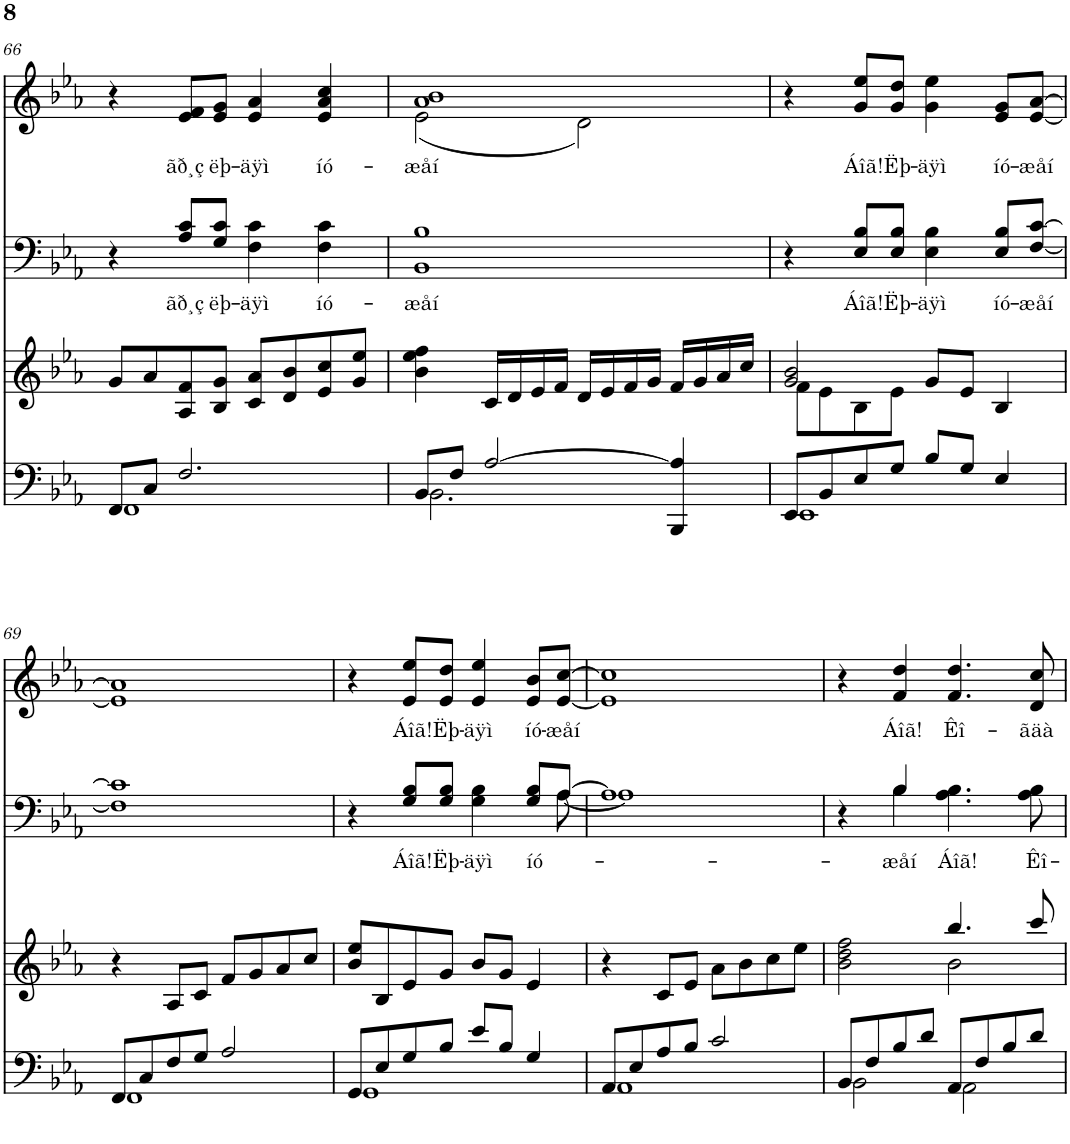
**kern	**kern	**kern	**text	**kern	**text
*part4	*part3	*part2	*part2	*part1	*part1
*staff4	*staff3	*staff2	*staff2	*staff1	*staff1
*I"Piano Left	*I"Piano Right	*I"Voice-TB	*	*I"Voice-SA	*
*I'Pno	*I'Pno	*	*	*	*
!!LO:PB:g=z
*clefF4	*clefG2	*clefF4	*	*clefG2	*
*k[b-e-a-]	*k[b-e-a-]	*k[b-e-a-]	*	*k[b-e-a-]	*
*E-:	*E-:	*E-:	*	*E-:	*
*M4/4	*M4/4	*M4/4	*	*M4/4	*
=66	=66	=66	=66	=66	=66
*^	*	*	*	*	*
8FF/L	1FF	8g/L	4r	.	4r	.
8C/J	.	8a-/	.	.	.	.
!	!	!	!	!LO:LY:b	!	!LO:LY:b
2.F/	.	8A-/ 8f/	8A-/ 8c/L	ãð¸ç	8e-/ 8f/L	ãð¸ç
!	!	!	!	!LO:LY:b	!	!LO:LY:b
.	.	8B-/ 8g/J	8G/ 8c/J	ëþ-	8e-/ 8g/J	ëþ-
!	!	!	!	!LO:LY:b	!	!LO:LY:b
.	.	8c/ 8a-/L	4F\ 4c\	-äÿì	4e-/ 4a-/	-äÿì
.	.	8d/ 8b-/	.	.	.	.
!	!	!	!	!LO:LY:b	!	!LO:LY:b
.	.	8e-/ 8cc/	4F\ 4c\	íó-	4e-/ 4a-/ 4cc/	íó-
.	.	8g/ 8ee-/J	.	.	.	.
=67	=67	=67	=67	=67	=67	=67
!	!	!	!	!LO:LY:b	!	!LO:LY:b
*	*	*	*	*	*^	*
8BB-/L	2.BB-\	4b-\ 4ee-\ 4ff\	1BB- 1B-	-æåí	1a- 1b-	(2e-\	-æåí
8F/J	.	.	.	.	.	.	.
[2A-/	.	16c/LL	.	.	.	.	.
.	.	16d/	.	.	.	.	.
.	.	16e-/	.	.	.	.	.
.	.	16f/JJ	.	.	.	.	.
.	.	16d/LL	.	.	.	2d\)	.
.	.	16e-/	.	.	.	.	.
.	.	16f/	.	.	.	.	.
.	.	16g/JJ	.	.	.	.	.
4BBB-/ 4A-/]	4ryy	16f/LL	.	.	.	.	.
.	.	16g/	.	.	.	.	.
.	.	16a-/	.	.	.	.	.
.	.	16cc/JJ	.	.	.	.	.
*	*	*	*	*	*v	*v	*
=68	=68	=68	=68	=68	=68	=68
*	*	*^	*	*	*	*
8EE-/L	1EE-	2g/ 2b-/	8f\L	4r	.	4r	.
8BB-/	.	.	8e-\	.	.	.	.
!	!	!	!	!	!LO:LY:b	!	!LO:LY:b
8E-/	.	.	8B-\	8E-/ 8B-/L	Áîã!	8g/ 8ee-/L	Áîã!
!	!	!	!	!	!LO:LY:b	!	!LO:LY:b
8G/J	.	.	8e-\J	8E-/ 8B-/J	Ëþ-	8g/ 8dd/J	Ëþ-
!	!	!	!	!	!LO:LY:b	!	!LO:LY:b
8B-/L	.	8g/L	2ryy	4E-\ 4B-\	-äÿì	4g\ 4ee-\	-äÿì
8G/J	.	8e-/J	.	.	.	.	.
!	!	!	!	!	!LO:LY:b	!	!LO:LY:b
4E-/	.	4B-/	.	8E-/ 8B-/L	íó-	8e-/ 8g/L	íó-
!	!	!	!	!	!LO:LY:b	!	!LO:LY:b
.	.	.	.	[8F/ [8c/J	-æåí	[8e-/ [8a-/J	-æåí
*	*	*v	*v	*	*	*	*
!!LO:LB:g=z
=69	=69	=69	=69	=69	=69	=69
8FF/L	1FF	4r	1F] 1c]	.	1e-] 1a-]	.
8C/	.	.	.	.	.	.
8F/	.	8A-/L	.	.	.	.
8G/J	.	8c/J	.	.	.	.
2A-/	.	8f/L	.	.	.	.
.	.	8g/	.	.	.	.
.	.	8a-/	.	.	.	.
.	.	8cc/J	.	.	.	.
=70	=70	=70	=70	=70	=70	=70
*	*	*	*^	*	*	*
8GG/L	1GG	8b-/ 8ee-/L	4r	2..ryy	.	4r	.
8E-/	.	8B-/	.	.	.	.	.
!	!	!	!	!	!LO:LY:b	!	!LO:LY:b
8G/	.	8e-/	8G/ 8B-/L	.	Áîã!	8e-/ 8ee-/L	Áîã!
!	!	!	!	!	!LO:LY:b	!	!LO:LY:b
8B-/J	.	8g/J	8G/ 8B-/J	.	Ëþ-	8e-/ 8dd/J	Ëþ-
!	!	!	!	!	!LO:LY:b	!	!LO:LY:b
8e-/L	.	8b-/L	4G\ 4B-\	.	-äÿì	4e-/ 4ee-/	-äÿì
8B-/J	.	8g/J	.	.	.	.	.
!	!	!	!	!	!LO:LY:b	!	!LO:LY:b
4G/	.	4e-/	8G/ 8B-/L	.	íó-	8e-/ 8b-/L	íó-
!	!	!	!	!	!	!	!LO:LY:b
.	.	.	[8A-/J	[8A-\	.	[8e-/ [8cc/J	-æåí
=71	=71	=71	=71	=71	=71	=71	=71
8AA-/L	1AA-	4r	1A-]	1A-]	.	1e-] 1cc]	.
8E-/	.	.	.	.	.	.	.
8A-/	.	8c/L	.	.	.	.	.
8B-/J	.	8e-/J	.	.	.	.	.
2c/	.	8a-\L	.	.	.	.	.
.	.	8b-\	.	.	.	.	.
.	.	8cc\	.	.	.	.	.
.	.	8ee-\J	.	.	.	.	.
=72	=72	=72	=72	=72	=72	=72	=72
*	*	*^	*	*	*	*	*
8BB-/L	2BB-\	2b-\ 2dd\ 2ff\	2ryy	4r	4ryy	.	4r	.
8F/	.	.	.	.	.	.	.	.
!	!	!	!	!	!	!LO:LY:b	!	!LO:LY:b
8B-/	.	.	.	4B-/	4B-\	-æåí	4f/ 4dd/	Áîã!
8d/J	.	.	.	.	.	.	.	.
!	!	!	!	!	!	!LO:LY:b	!	!LO:LY:b
8AA-/L	2AA-\	4.bb-/	2b-\	4.A-\ 4.B-\	2ryy	Áîã!	4.f/ 4.dd/	Êî-
8F/	.	.	.	.	.	.	.	.
8B-/	.	.	.	.	.	.	.	.
!	!	!	!	!	!	!LO:LY:b	!	!LO:LY:b
8d/J	.	8ccc/	.	8A-\ 8B-\	.	Êî-	8d/ 8cc/	-ãäà
*v	*v	*	*	*v	*v	*	*	*
*	*v	*v	*	*	*	*
=	=	=	=	=	=
*-	*-	*-	*-	*-	*-
